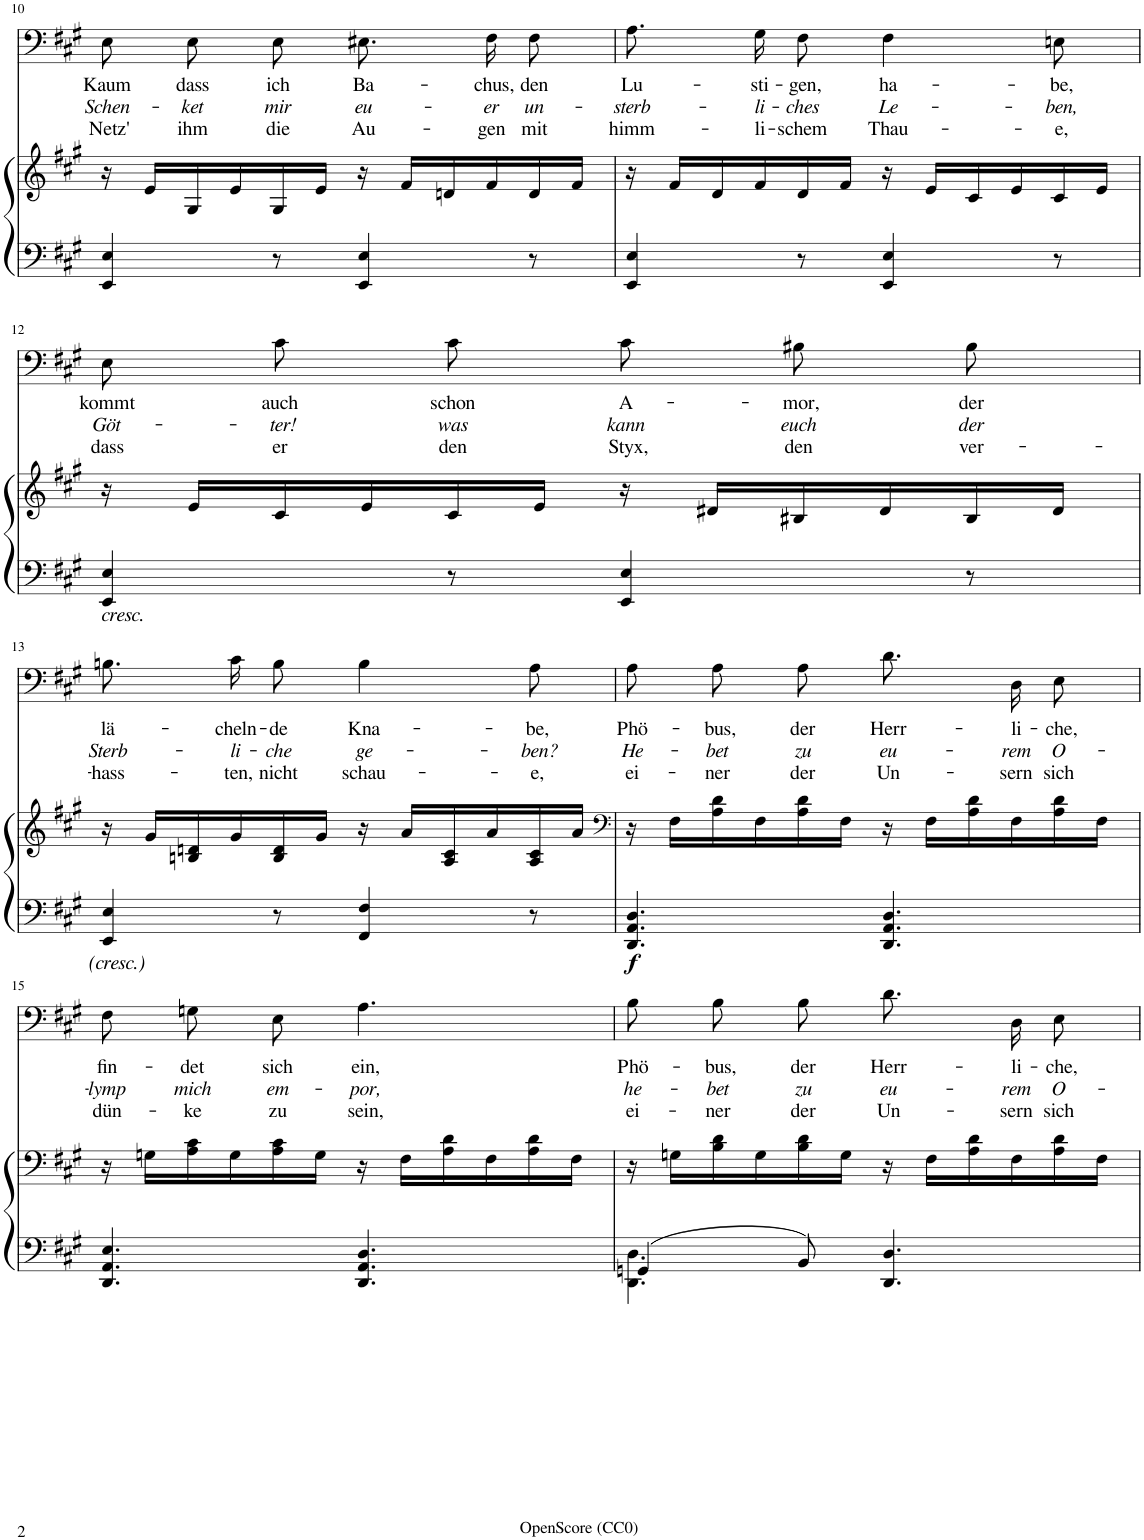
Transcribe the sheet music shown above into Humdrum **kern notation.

**kern	**kern	**dynam	**kern	**text	**text	**text
*part2	*part2	*part2	*part1	*part1	*part1	*part1
*staff3	*staff2	*staff2/3	*staff1	*staff1	*staff1	*staff1
*I"Pianoforte	*	*	*I"Singstimme	*	*	*
*I'Pno	*	*	*	*	*	*
!!LO:PB:g=z
*clefF4	*clefG2	*	*clefF4	*	*	*
*k[f#c#g#]	*k[f#c#g#]	*	*k[f#c#g#]	*	*	*
*M6/8	*M6/8	*	*M6/8	*	*	*
=10	=10	=10	=10	=10	=10	=10
!	!	!	!	!LO:LY:b	!LO:LY:b	!LO:LY:b
4EE/ 4E/	16r	.	8E\L	Kaum	Schen-	Netz'
.	16e/LL	.	.	.	.	.
!	!	!	!	!LO:LY:b	!LO:LY:b	!LO:LY:b
.	16G#/	.	8E\	dass	-ket	ihm
.	16e/	.	.	.	.	.
!	!	!	!	!LO:LY:b	!LO:LY:b	!LO:LY:b
8r	16G#/	.	8E\J	ich	mir	die
.	16e/JJ	.	.	.	.	.
!	!	!	!	!LO:LY:b	!LO:LY:b	!LO:LY:b
4EE/ 4E/	16r	.	8.E#X\L	Ba-	eu-	Au-
.	16f#/LL	.	.	.	.	.
.	16dn/	.	.	.	.	.
!	!	!	!	!LO:LY:b	!LO:LY:b	!LO:LY:b
.	16f#/	.	16F#\K	-chus,	-er	-gen
!	!	!	!	!LO:LY:b	!LO:LY:b	!LO:LY:b
8r	16d/	.	8F#\J	den	un-	mit
.	16f#/JJ	.	.	.	.	.
=11	=11	=11	=11	=11	=11	=11
!	!	!	!	!LO:LY:b	!LO:LY:b	!LO:LY:b
4EE/ 4E/	16r	.	8.A\L	Lu-	-sterb-	himm-
.	16f#/LL	.	.	.	.	.
.	16d/	.	.	.	.	.
!	!	!	!	!LO:LY:b	!LO:LY:b	!LO:LY:b
.	16f#/	.	16G#\K	-sti-	-li-	-li-
!	!	!	!	!LO:LY:b	!LO:LY:b	!LO:LY:b
8r	16d/	.	8F#\J	-gen,	-ches	-schem
.	16f#/JJ	.	.	.	.	.
!	!	!	!	!LO:LY:b	!LO:LY:b	!LO:LY:b
4EE/ 4E/	16r	.	4F#\	ha-	Le-	Thau-
.	16e/LL	.	.	.	.	.
.	16c#/	.	.	.	.	.
.	16e/	.	.	.	.	.
!	!	!	!	!LO:LY:b	!LO:LY:b	!LO:LY:b
8r	16c#/	.	8En\	-be,	-ben,	-e,
.	16e/JJ	.	.	.	.	.
!!LO:LB:g=z
=12	=12	=12	=12	=12	=12	=12
!LO:TX:b:i:t=cresc.	!	!	!	!	!	!
!	!	!	!	!LO:LY:b	!LO:LY:b	!LO:LY:b
4EE/ 4E/	16r	.	8E\L	kommt	Göt-	dass
.	16e/LL	.	.	.	.	.
!	!	!	!	!LO:LY:b	!LO:LY:b	!LO:LY:b
.	16c#/	.	8c#\	auch	-ter!	er
.	16e/	.	.	.	.	.
!	!	!	!	!LO:LY:b	!LO:LY:b	!LO:LY:b
8r	16c#/	.	8c#\J	schon	was	den
.	16e/JJ	.	.	.	.	.
!	!	!	!	!LO:LY:b	!LO:LY:b	!LO:LY:b
4EE/ 4E/	16r	.	8c#\L	A-	kann	Styx,
.	16d#X/LL	.	.	.	.	.
!	!	!	!	!LO:LY:b	!LO:LY:b	!LO:LY:b
.	16B#X/	.	8B#X\	-mor,	euch	den
.	16d#/	.	.	.	.	.
!	!	!	!	!LO:LY:b	!LO:LY:b	!LO:LY:b
8r	16B#/	.	8B#\J	der	der	ver-
.	16d#/JJ	.	.	.	.	.
!!LO:LB:g=z
=13	=13	=13	=13	=13	=13	=13
!	!	!	!	!LO:LY:b	!LO:LY:b	!LO:LY:b
4EE/ 4E/	16r	.	8.Bn\L	lä-	Sterb-	hass-
.	16g#/LL	.	.	.	.	.
.	16Bn/ 16dn/	.	.	.	.	.
!	!	!	!	!LO:LY:b	!LO:LY:b	!LO:LY:b
.	16g#/	.	16c#\K	-cheln-	-li-	-ten,
!	!	!	!	!LO:LY:b	!LO:LY:b	!LO:LY:b
8r	16B/ 16d/	.	8B\J	-de	-che	nicht
.	16g#/JJ	.	.	.	.	.
!	!	!	!	!LO:LY:b	!LO:LY:b	!LO:LY:b
4FF#/ 4F#/	16r	.	4B\	Kna-	ge-	schau-
.	16a/LL	.	.	.	.	.
.	16A/ 16c#/	.	.	.	.	.
.	16a/	.	.	.	.	.
!	!	!	!	!LO:LY:b	!LO:LY:b	!LO:LY:b
8r	16A/ 16c#/	.	8A\	-be,	-ben?	-e,
.	16a/JJ	.	.	.	.	.
=14	=14	=14	=14	=14	=14	=14
*	*clefF4	*	*	*	*	*
!	!	!LO:DY:b=2	!	!LO:LY:b	!LO:LY:b	!LO:LY:b
4.DD/ 4.AA/ 4.D/	16r	f	8A\L	Phö-	He-	ei-
.	16F#\LL	.	.	.	.	.
!	!	!	!	!LO:LY:b	!LO:LY:b	!LO:LY:b
.	16A\ 16d\	.	8A\	-bus,	-bet	-ner
.	16F#\	.	.	.	.	.
!	!	!	!	!LO:LY:b	!LO:LY:b	!LO:LY:b
.	16A\ 16d\	.	8A\J	der	zu	der
.	16F#\JJ	.	.	.	.	.
!	!	!	!	!LO:LY:b	!LO:LY:b	!LO:LY:b
4.DD/ 4.AA/ 4.D/	16r	.	8.d\L	Herr-	eu-	Un-
.	16F#\LL	.	.	.	.	.
.	16A\ 16d\	.	.	.	.	.
!	!	!	!	!LO:LY:b	!LO:LY:b	!LO:LY:b
.	16F#\	.	16D\K	-li-	-rem	-sern
!	!	!	!	!LO:LY:b	!LO:LY:b	!LO:LY:b
.	16A\ 16d\	.	8E\J	-che,	O-	sich
.	16F#\JJ	.	.	.	.	.
!!LO:LB:g=z
=15	=15	=15	=15	=15	=15	=15
!	!	!	!	!LO:LY:b	!LO:LY:b	!LO:LY:b
4.DD/ 4.AA/ 4.E/	16r	.	8F#\L	fin-	-lymp	dün-
.	16Gn\LL	.	.	.	.	.
!	!	!	!	!LO:LY:b	!LO:LY:b	!LO:LY:b
.	16A\ 16c#\	.	8Gn\	-det	mich	-ke
.	16G\	.	.	.	.	.
!	!	!	!	!LO:LY:b	!LO:LY:b	!LO:LY:b
.	16A\ 16c#\	.	8E\J	sich	em-	zu
.	16G\JJ	.	.	.	.	.
!	!	!	!	!LO:LY:b	!LO:LY:b	!LO:LY:b
4.DD/ 4.AA/ 4.D/	16r	.	4.A\	ein,	-por,	sein,
.	16F#\LL	.	.	.	.	.
.	16A\ 16d\	.	.	.	.	.
.	16F#\	.	.	.	.	.
.	16A\ 16d\	.	.	.	.	.
.	16F#\JJ	.	.	.	.	.
=16	=16	=16	=16	=16	=16	=16
*^	*	*	*	*	*	*
!	!	!	!	!	!LO:LY:b	!LO:LY:b	!LO:LY:b
4GGn/	4.DD\ 4.D\	16r	.	8B\L	Phö-	he-	ei-
.	.	16Gn\LL	.	.	.	.	.
!	!	!	!	!	!LO:LY:b	!LO:LY:b	!LO:LY:b
.	.	16B\ 16d\	.	8B\	-bus,	-bet	-ner
.	.	16G\	.	.	.	.	.
!	!	!	!	!	!LO:LY:b	!LO:LY:b	!LO:LY:b
8BB/	.	16B\ 16d\	.	8B\J	der	zu	der
.	.	16G\JJ	.	.	.	.	.
!	!	!	!	!	!LO:LY:b	!LO:LY:b	!LO:LY:b
4.DD/ 4.D/	4.ryy	16r	.	8.d\L	Herr-	eu-	Un-
.	.	16F#\LL	.	.	.	.	.
.	.	16A\ 16d\	.	.	.	.	.
!	!	!	!	!	!LO:LY:b	!LO:LY:b	!LO:LY:b
.	.	16F#\	.	16D\K	-li-	-rem	-sern
!	!	!	!	!	!LO:LY:b	!LO:LY:b	!LO:LY:b
.	.	16A\ 16d\	.	8E\J	-che,	O-	sich
.	.	16F#\JJ	.	.	.	.	.
*v	*v	*	*	*	*	*	*
=	=	=	=	=	=	=
*-	*-	*-	*-	*-	*-	*-
